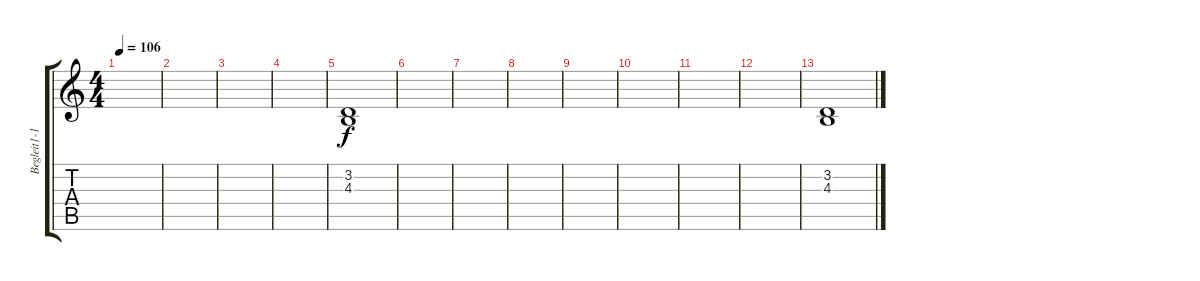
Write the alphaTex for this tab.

\track ("Begleit1-1" "Begleit1-1") {instrument lead1square}
\staff {score tabs}
\tuning (E4 B3 G3 D3 A2 E2) {hide}
\ts (4 4)
\tempo 106
\clef g2
\ks c
|
|
|
|
(3.2 4.3).1 |
|
|
|
|
|
|
|
(3.2 4.3).1
